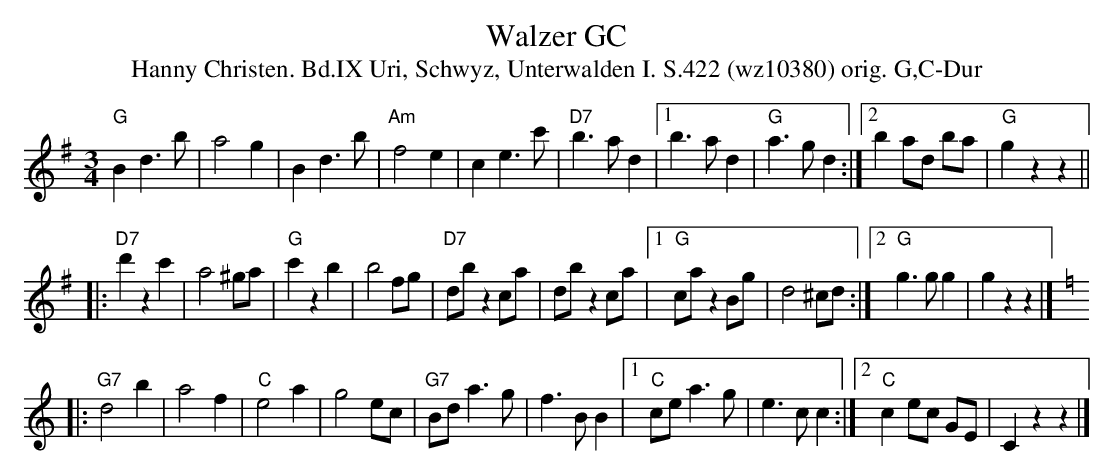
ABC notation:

X:1
T: Walzer GC
T:Hanny Christen. Bd.IX Uri, Schwyz, Unterwalden I. S.422 (wz10380) orig. G,C-Dur
M:3/4
L:1/4
K:G
"G"B d>b | a2 g | B d>b | "Am"f2e | c e>c' | "D7"b>a d |1 b>a d | "G"a>g d :|2 b a/d/ b/a/ | "G"g zz ||
|: "D7"d' z c' |   a2 ^g/a/ | "G"c'z b | b2 f/g/ | "D7"d/b/ z c/a/ | d/b/ z c/a/ |1 "G"c/a/ z B/g/ | d2 ^c/d/ :|2 "G"g>g g | g zz |] [K:C]
|: "G7"d2b | a2f | "C"e2a | g2 e/c/ | "G7"B/d/ a>g | f>B B |1 "C"c/e/ a>g | e>c c :|2 "C"c e/c/ G/E/ | C zz |]
